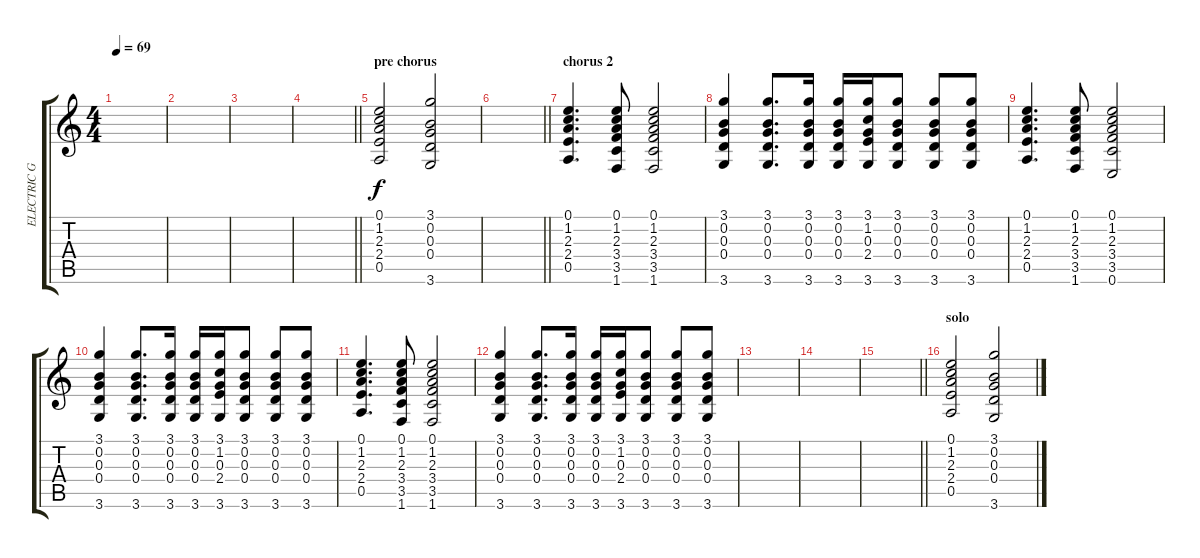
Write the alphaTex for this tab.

\track ("ELECTRIC GUITAR 3" "ELECTRIC G") {instrument electricguitarclean}
\staff {score tabs}
\tuning (E4 B3 G3 D3 A2 E2) {hide}
\ts (4 4)
\tempo 69
\clef g2
\ks c
|
|
|
\barLineRight lightlight
|
\section ("" "pre chorus")
(0.1 1.2 2.3 2.4 0.5).2 (3.1 0.2 0.3 0.4 3.6).2 |
\barLineRight lightlight
|
\section ("" "chorus 2")
(0.1 1.2 2.3 2.4 0.5).4{d} (0.1 1.2 2.3 3.4 3.5 1.6).8 (0.1 1.2 2.3 3.4 3.5 1.6).2 |
(3.1 0.2 0.3 0.4 3.6).4 (3.1 0.2 0.3 0.4 3.6).8{d} (3.1 0.2 0.3 0.4 3.6).16 (3.1 0.2 0.3 0.4 3.6).16 (3.1 1.2 0.3 2.4 3.6).16 (3.1 0.2 0.3 0.4 3.6).8 (3.1 0.2 0.3 0.4 3.6).8 (3.1 0.2 0.3 0.4 3.6).8 |
(0.1 1.2 2.3 2.4 0.5).4{d} (0.1 1.2 2.3 3.4 3.5 1.6).8 (0.1 1.2 2.3 3.4 3.5 0.6).2 |
(3.1 0.2 0.3 0.4 3.6).4 (3.1 0.2 0.3 0.4 3.6).8{d} (3.1 0.2 0.3 0.4 3.6).16 (3.1 0.2 0.3 0.4 3.6).16 (3.1 1.2 0.3 2.4 3.6).16 (3.1 0.2 0.3 0.4 3.6).8 (3.1 0.2 0.3 0.4 3.6).8 (3.1 0.2 0.3 0.4 3.6).8 |
(0.1 1.2 2.3 2.4 0.5).4{d} (0.1 1.2 2.3 3.4 3.5 1.6).8 (0.1 1.2 2.3 3.4 3.5 1.6).2 |
(3.1 0.2 0.3 0.4 3.6).4 (3.1 0.2 0.3 0.4 3.6).8{d} (3.1 0.2 0.3 0.4 3.6).16 (3.1 0.2 0.3 0.4 3.6).16 (3.1 1.2 0.3 2.4 3.6).16 (3.1 0.2 0.3 0.4 3.6).8 (3.1 0.2 0.3 0.4 3.6).8 (3.1 0.2 0.3 0.4 3.6).8 |
|
|
\barLineRight lightlight
|
\section ("" "solo")
(0.1 1.2 2.3 2.4 0.5).2 (3.1 0.2 0.3 0.4 3.6).2
